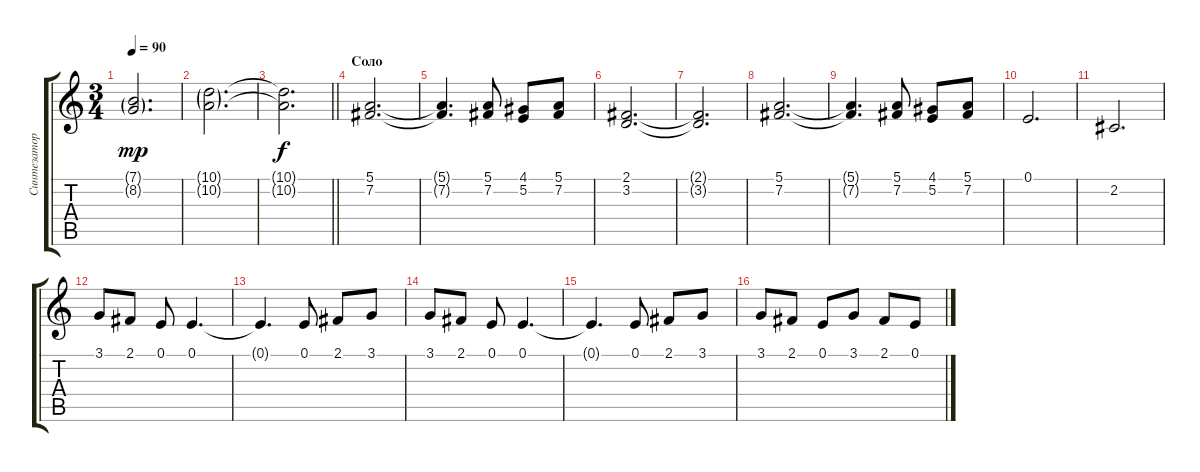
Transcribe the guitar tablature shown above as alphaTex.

\track ("Синтезатор 1" "Синтезатор") {instrument stringensemble1}
\staff {score tabs}
\tuning (E4 B3 G3 D3 A2 E2) {hide}
\ts (3 4)
\tempo 90
\clef g2
\ks c
(7.1{g} 8.2{g}).2{d dy mp} |
(10.1{g} 10.2{g}).2{d} |
\barLineRight lightlight
(10.1{t} 10.2{t}).2{d dy f} |
\section ("" "Соло")
(5.1 7.2).2{d} |
(5.1{t} 7.2{t}).4{d} (5.1 7.2).8 (4.1 5.2).8 (5.1 7.2).8 |
(2.1 3.2).2{d} |
(2.1{t} 3.2{t}).2{d} |
(5.1 7.2).2{d} |
(5.1{t} 7.2{t}).4{d} (5.1 7.2).8 (4.1 5.2).8 (5.1 7.2).8 |
0.1.2{d} |
2.2.2{d} |
3.1.8 2.1.8 0.1.8 0.1.4{d} |
0.1{t}.4{d} 0.1.8 2.1.8 3.1.8 |
3.1.8 2.1.8 0.1.8 0.1.4{d} |
0.1{t}.4{d} 0.1.8 2.1.8 3.1.8 |
3.1.8 2.1.8 0.1.8 3.1.8 2.1.8 0.1.8
